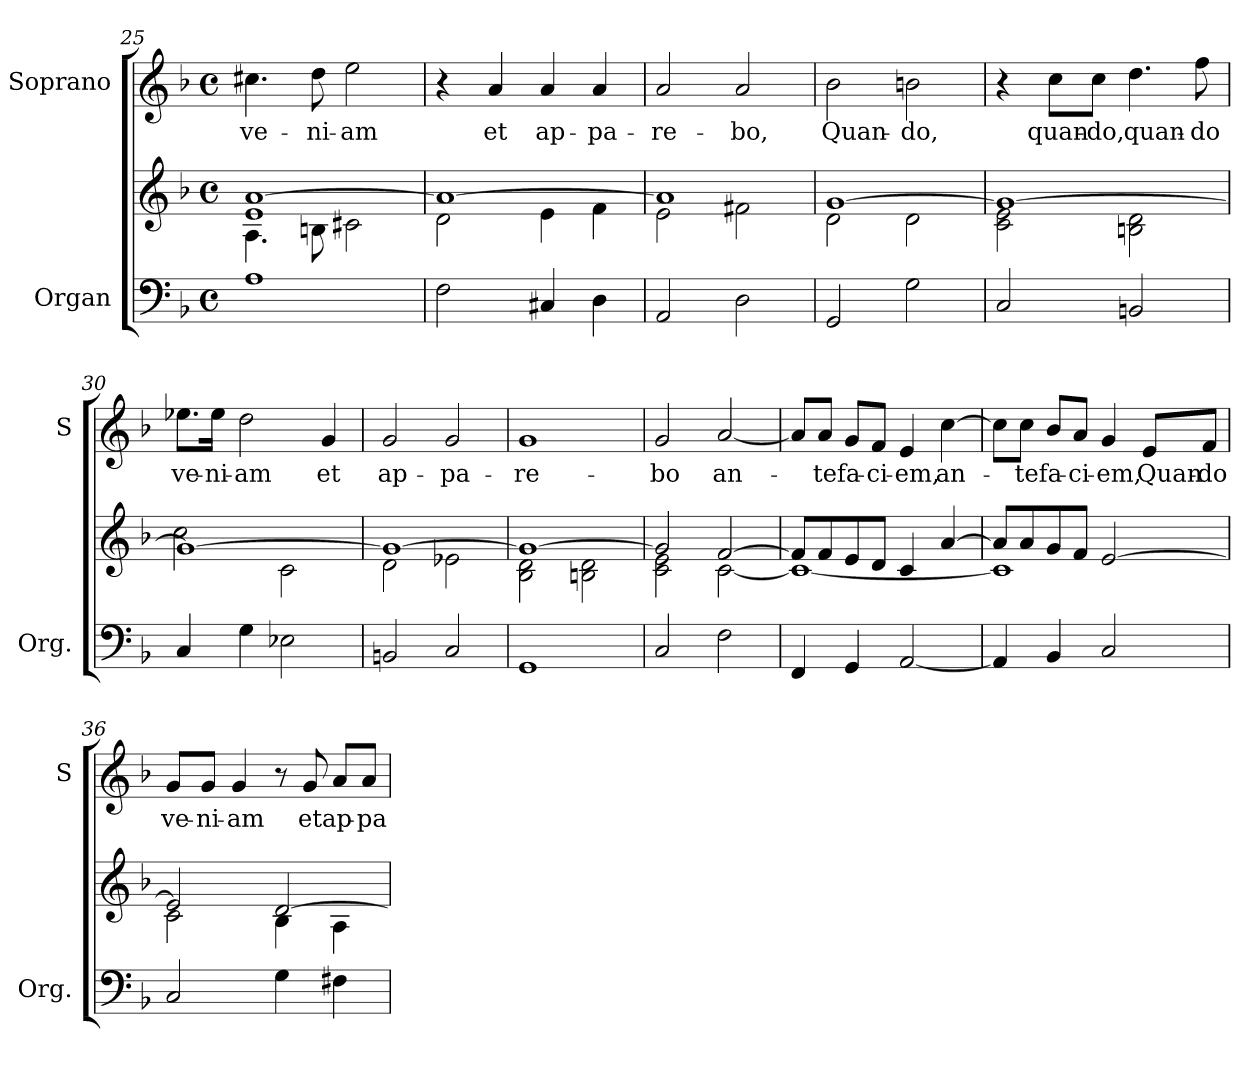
**kern	**kern	**kern	**text
*part2	*part2	*part1	*part1
*staff3	*staff2	*staff1	*staff1
*I"Organ	*	*I"Soprano	*
*I'Org.	*	*I'S	*
!!LO:LB:g=z
*clefF4	*clefG2	*clefG2	*
*k[b-]	*k[b-]	*k[b-]	*
*F:	*F:	*F:	*
*M4/4	*M4/4	*M4/4	*
*met(c)	*met(c)	*met(c)	*
=25	=25	=25	=25
*	*^	*	*
!	!	!	!	!LO:LY:b
1A	1e [>1a	4.A\	4.cc#X\	ve-
!	!	!	!	!LO:LY:b
.	.	8Bn\	8dd\	-ni-
!	!	!	!	!LO:LY:b
.	.	2c#X\	2ee\	-am
=26	=26	=26	=26	=26
2F\	1a_	2d\	4r	.
!	!	!	!	!LO:LY:b
.	.	.	4a/	et
!	!	!	!	!LO:LY:b
4C#X/	.	4e\	4a/	ap-
!	!	!	!	!LO:LY:b
4D\	.	4f\	4a/	-pa-
=27	=27	=27	=27	=27
!	!	!	!	!LO:LY:b
2AA/	1a]	2e\	2a/	-re-
!	!	!	!	!LO:LY:b
2D\	.	2f#X\	2a/	-bo,
=28	=28	=28	=28	=28
!	!	!	!	!LO:LY:b
2GG/	[>1g	2d\	2b-\	Quan-
!	!	!	!	!LO:LY:b
2G\	.	2d\	2bn\	-do,
=29	=29	=29	=29	=29
2C/	1g_	2c\ 2e\	4r	.
!	!	!	!	!LO:LY:b
.	.	.	8cc\L	quan-
!	!	!	!	!LO:LY:b
.	.	.	8cc\J	-do,
!	!	!	!	!LO:LY:b
2BBn/	.	2Bn\ 2d\	4.dd\	quan-
!	!	!	!	!LO:LY:b
.	.	.	8ff\	-do
!!LO:PB:g=z
=30	=30	=30	=30	=30
!	!	!	!	!LO:LY:b
4C/	1g_	2cc\	8.ee-X\L	ve-
!	!	!	!	!LO:LY:b
.	.	.	16ee-\Jk	-ni-
!	!	!	!	!LO:LY:b
4G\	.	.	2dd\	-am
2E-X\	.	2c\	.	.
!	!	!	!	!LO:LY:b
.	.	.	4g/	et
=31	=31	=31	=31	=31
!	!	!	!	!LO:LY:b
2BBn/	1g_	2d\	2g/	ap-
!	!	!	!	!LO:LY:b
2C/	.	2e-X\	2g/	-pa-
=32	=32	=32	=32	=32
!	!	!	!	!LO:LY:b
1GG	1g_	2B-\ 2d\	1g	-re-
.	.	2Bn\ 2d\	.	.
=33	=33	=33	=33	=33
!	!	!	!	!LO:LY:b
2C/	2g/]	2c\ 2e\	2g/	-bo
!	!	!	!	!LO:LY:b
2F\	[>2f/	[<2c\	[2a/	an-
=34	=34	=34	=34	=34
4FF/	8f/L]	1c_	8a/L]	.
!	!	!	!	!LO:LY:b
.	8f/	.	8a/J	-te
!	!	!	!	!LO:LY:b
4GG/	8e/	.	8g/L	fa-
!	!	!	!	!LO:LY:b
.	8d/J	.	8f/J	-ci-
!	!	!	!	!LO:LY:b
[2AA/	4c/	.	4e/	-em,
!	!	!	!	!LO:LY:b
.	[>4a/	.	[4cc\	an-
!!LO:LB:g=z
=35	=35	=35	=35	=35
4AA/]	8a/L]	1c]	8cc\L]	.
!	!	!	!	!LO:LY:b
.	8a/	.	8cc\J	-te
!	!	!	!	!LO:LY:b
4BB-/	8g/	.	8b-/L	fa-
!	!	!	!	!LO:LY:b
.	8f/J	.	8a/J	-ci-
!	!	!	!	!LO:LY:b
2C/	[>2e/	.	4g/	-em,
!	!	!	!	!LO:LY:b
.	.	.	8e/L	Quan-
!	!	!	!	!LO:LY:b
.	.	.	8f/J	-do
=36	=36	=36	=36	=36
!	!	!	!	!LO:LY:b
2C/	2e/]	2c\	8g/L	ve-
!	!	!	!	!LO:LY:b
.	.	.	8g/J	-ni-
!	!	!	!	!LO:LY:b
.	.	.	4g/	-am
4G\	[>2d/	4B-\	8r	.
!	!	!	!	!LO:LY:b
.	.	.	8g/	et
!	!	!	!	!LO:LY:b
4F#X\	.	4A\	8a/L	ap-
!	!	!	!	!LO:LY:b
.	.	.	8a/J	-pa-
*	*v	*v	*	*
=	=	=	=
*-	*-	*-	*-
